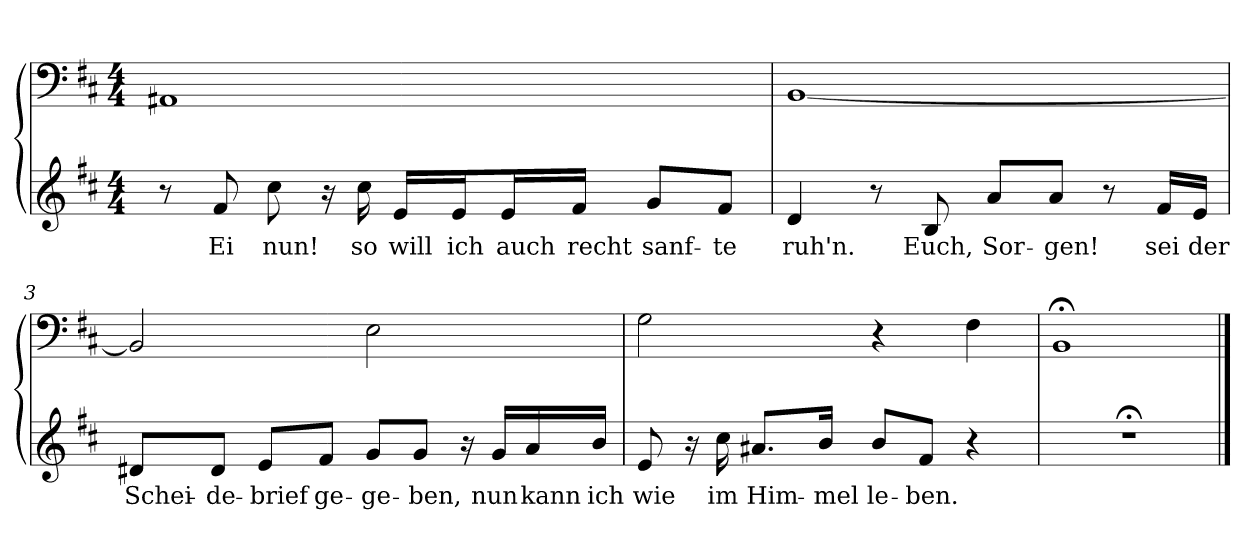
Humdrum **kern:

**kern	**text	**kern
*part1	*part1	*part1
*staff2	*staff2	*staff1
*clefG2	*	*clefF4
*k[f#c#]	*	*k[f#c#]
*b:	*	*b:
*M4/4	*	*M4/4
=1	=1	=1
8r	.	1AA#X/
8f#/	Ei	.
8cc#\	nun!	.
16r	.	.
16cc#\	so	.
16e/LL	will	.
16e/J	ich	.
16e/L	auch	.
16f#/JJ	recht	.
8g/L	sanf-	.
8f#/J	-te	.
=2	=2	=2
4d/	ruh'n.	[1BB/
8r	.	.
8B/	Euch,	.
8a/L	Sor-	.
8a/J	-gen!	.
8r	.	.
16f#/LL	sei	.
16e/JJ	der	.
=3	=3	=3
8d#X/L	Schei-	2BB/]
8d#/J	-de-	.
8e/L	-brief	.
8f#/J	ge-	.
8g/L	-ge-	2E\
8g/J	-ben,	.
16r	.	.
16g/LL	nun	.
16a/	kann	.
16b/JJ	ich	.
=4	=4	=4
8e/	wie	2G\
16r	.	.
16cc#\	im	.
8.a#X/L	Him-	.
16b/Jk	-mel	.
8b/L	le-	4r
8f#/J	-ben.	.
4r	.	4F#\
=5	=5	=5
1r;<	.	1BB;</
==	==	==
*-	*-	*-
